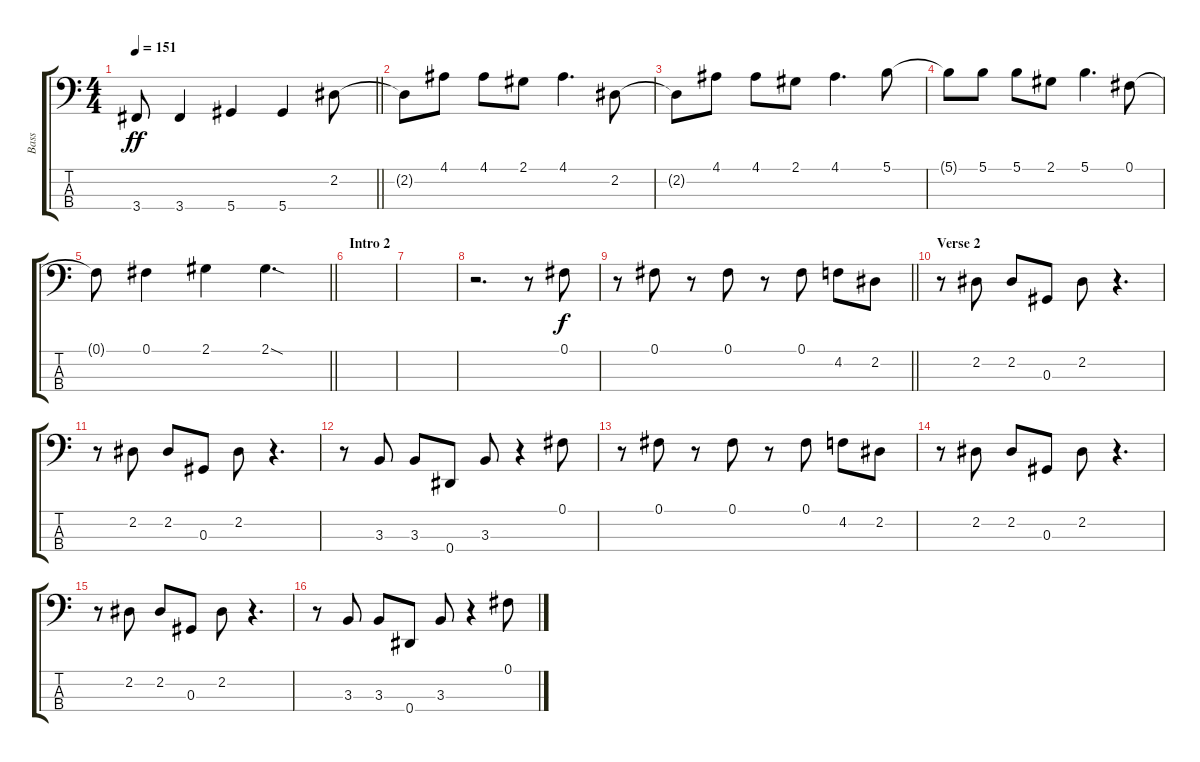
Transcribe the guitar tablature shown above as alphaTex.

\track ("Bass" "Bass") {instrument electricbassfinger}
\staff {score tabs}
\tuning (Gb2 Db2 Ab1 Eb1) {hide}
\ts (4 4)
\tempo 151
\clef f4
\barLineRight lightlight
\ks c
3.4{t}.8{dy ff} 3.4.4 5.4.4 5.4.4 2.2.8 |
2.2{t}.8 4.1.8 4.1.8 2.1.8 4.1.4{d} 2.2.8 |
2.2{t}.8 4.1.8 4.1.8 2.1.8 4.1.4{d} 5.1.8 |
5.1{t}.8 5.1.8 5.1.8 2.1.8 5.1.4{d} 0.1.8 |
\barLineRight lightlight
0.1{t}.8 0.1.4 2.1.4 2.1{sod}.4{d} |
\section ("" "Intro 2")
|
|
r.2{d} r.8 0.1.8{dy f} |
\barLineRight lightlight
r.8 0.1.8 r.8 0.1.8 r.8 0.1.8 4.2.8 2.2.8 |
\section ("" "Verse 2")
r.8 2.2.8 2.2.8 0.3.8 2.2.8 r.4{d} |
r.8 2.2.8 2.2.8 0.3.8 2.2.8 r.4{d} |
r.8 3.3.8 3.3.8 0.4.8 3.3.8 r.4 0.1.8 |
r.8 0.1.8 r.8 0.1.8 r.8 0.1.8 4.2.8 2.2.8 |
r.8 2.2.8 2.2.8 0.3.8 2.2.8 r.4{d} |
r.8 2.2.8 2.2.8 0.3.8 2.2.8 r.4{d} |
r.8 3.3.8 3.3.8 0.4.8 3.3.8 r.4 0.1.8
